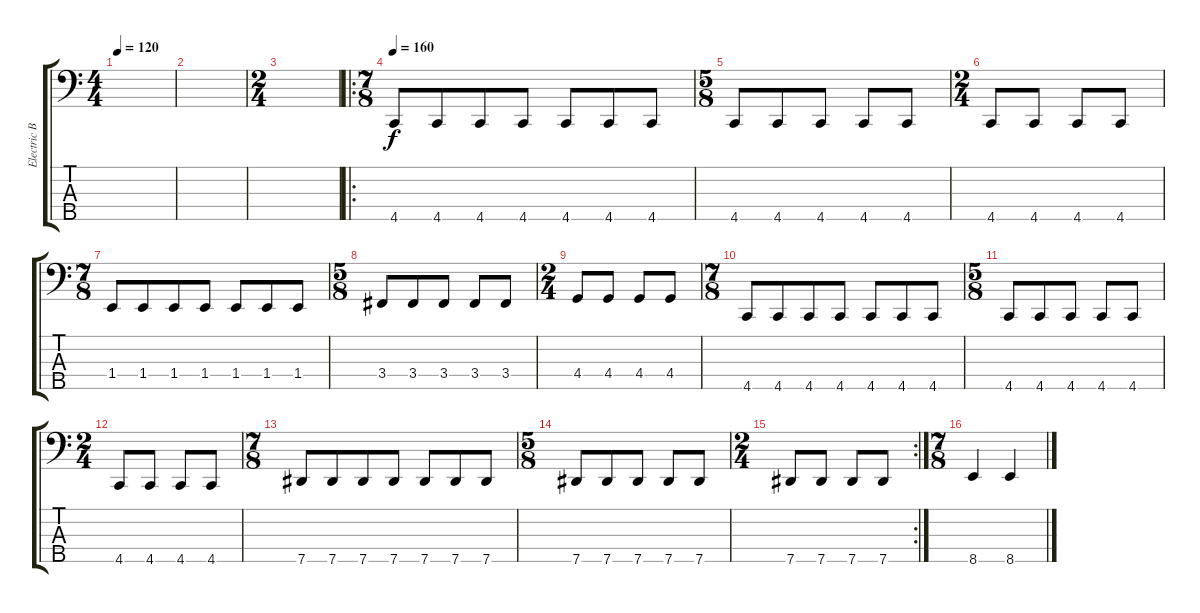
\track ("Electric Bass" "Electric B") {instrument electricbassfinger}
\staff {score tabs}
\tuning (Gb2 Db2 Ab1 Eb1 Ab0) {hide}
\ts (4 4)
\tempo 120
\clef f4
\ks c
|
|
\ts (2 4)
|
\ro
\ts (7 8)
\tempo 160
4.5.8 4.5.8 4.5.8 4.5.8 4.5.8 4.5.8 4.5.8 |
\ts (5 8)
4.5.8 4.5.8 4.5.8 4.5.8 4.5.8 |
\ts (2 4)
4.5.8 4.5.8 4.5.8 4.5.8 |
\ts (7 8)
1.4.8 1.4.8 1.4.8 1.4.8 1.4.8 1.4.8 1.4.8 |
\ts (5 8)
3.4.8 3.4.8 3.4.8 3.4.8 3.4.8 |
\ts (2 4)
4.4.8 4.4.8 4.4.8 4.4.8 |
\ts (7 8)
4.5.8 4.5.8 4.5.8 4.5.8 4.5.8 4.5.8 4.5.8 |
\ts (5 8)
4.5.8 4.5.8 4.5.8 4.5.8 4.5.8 |
\ts (2 4)
4.5.8 4.5.8 4.5.8 4.5.8 |
\ts (7 8)
7.5.8 7.5.8 7.5.8 7.5.8 7.5.8 7.5.8 7.5.8 |
\ts (5 8)
7.5.8 7.5.8 7.5.8 7.5.8 7.5.8 |
\rc 2
\ts (2 4)
7.5.8 7.5.8 7.5.8 7.5.8 |
\ts (7 8)
8.5.4 8.5.4
